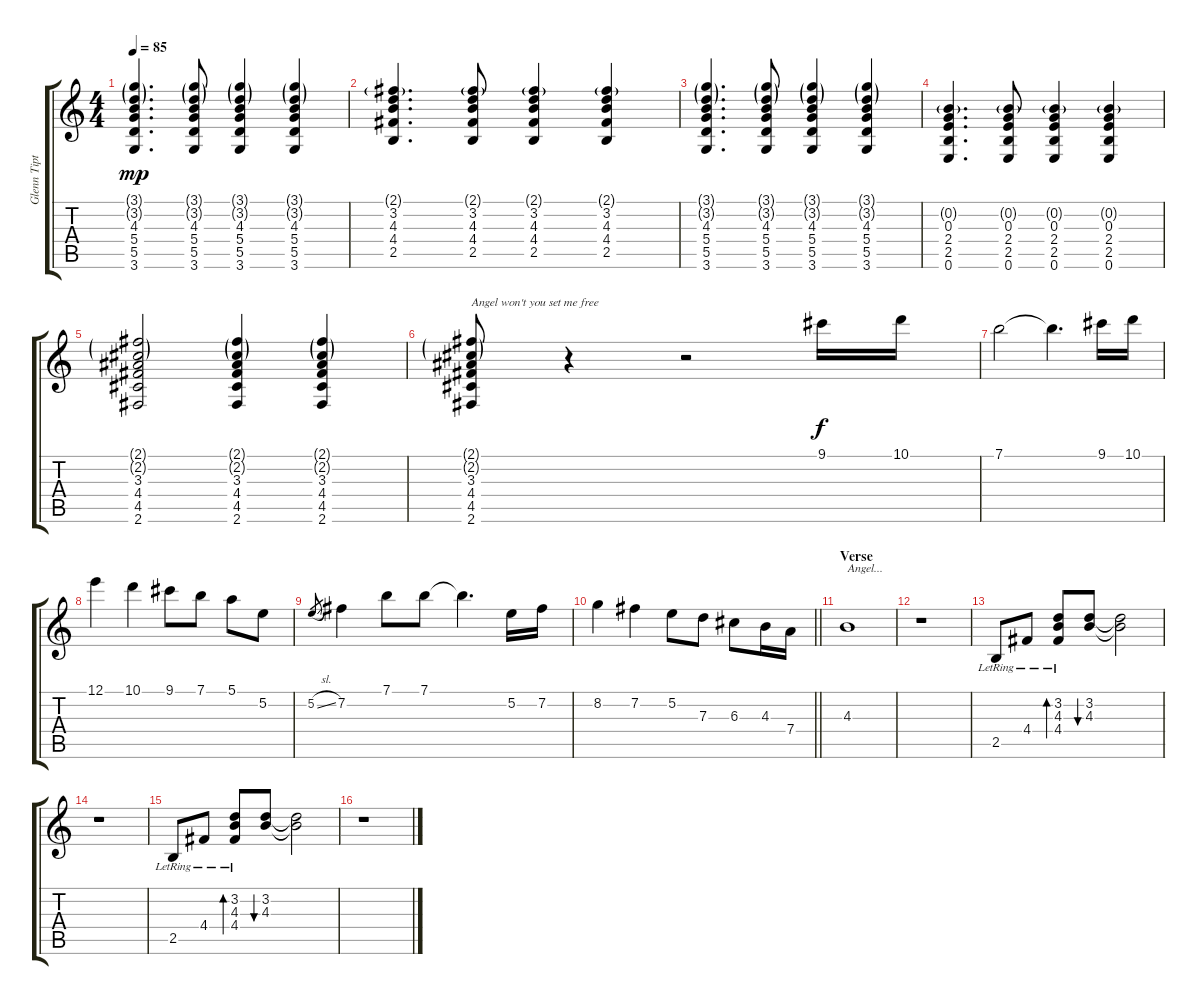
\track ("Glenn Tipton" "Glenn Tipt") {instrument acousticguitarnylon}
\staff {score tabs}
\tuning (E4 B3 G3 D3 A2 E2) {hide}
\ts (4 4)
\tempo 85
\clef g2
\ks c
(3.1{g} 3.2{g} 4.3 5.4 5.5 3.6).4{d dy mp} (3.1{g} 3.2{g} 4.3 5.4 5.5 3.6).8 (3.1{g} 3.2{g} 4.3 5.4 5.5 3.6).4 (3.1{g} 3.2{g} 4.3 5.4 5.5 3.6).4 |
(2.1{g} 3.2 4.3 4.4 2.5).4{d} (2.1{g} 3.2 4.3 4.4 2.5).8 (2.1{g} 3.2 4.3 4.4 2.5).4 (2.1{g} 3.2 4.3 4.4 2.5).4 |
(3.1{g} 3.2{g} 4.3 5.4 5.5 3.6).4{d} (3.1{g} 3.2{g} 4.3 5.4 5.5 3.6).8 (3.1{g} 3.2{g} 4.3 5.4 5.5 3.6).4 (3.1{g} 3.2{g} 4.3 5.4 5.5 3.6).4 |
(0.2{g} 0.3 2.4 2.5 0.6).4{d} (0.2{g} 0.3 2.4 2.5 0.6).8 (0.2{g} 0.3 2.4 2.5 0.6).4 (0.2{g} 0.3 2.4 2.5 0.6).4 |
(2.1{g} 2.2{g} 3.3 4.4 4.5 2.6).2 (2.1{g} 2.2{g} 3.3 4.4 4.5 2.6).4 (2.1{g} 2.2{g} 3.3 4.4 4.5 2.6).4 |
(2.1{g} 2.2{g} 3.3 4.4 4.5 2.6).8{txt "Angel won't you set me free"} r.4 r.2 9.1.16{dy f} 10.1.16 |
7.1.2 7.1{t}.4{d} 9.1.16 10.1.16 |
12.1.4 10.1.4 9.1.8 7.1.8 5.1.8 5.2.8 |
5.2{sl}.8{gr} 7.2.4 7.1.8 7.1.8 7.1{t}.4{d} 5.2.16 7.2.16 |
\barLineRight lightlight
8.2.4 7.2.4 5.2.8 7.3.8 6.3.8 4.3.16 7.4.16 |
\section ("" "Verse")
4.3.1{txt "Angel..."} |
r.1 |
2.5{lr}.8{volume 11 balance 16} 4.4{lr}.8 (3.2 4.3 4.4{lr}).8{bd 240} (3.2 4.3).8{bu 240} (3.2{t} 4.3{t}).2 |
r.1 |
2.5{lr}.8{volume 11 balance 16} 4.4{lr}.8 (3.2 4.3 4.4{lr}).8{bd 240} (3.2 4.3).8{bu 240} (3.2{t} 4.3{t}).2 |
r.1
